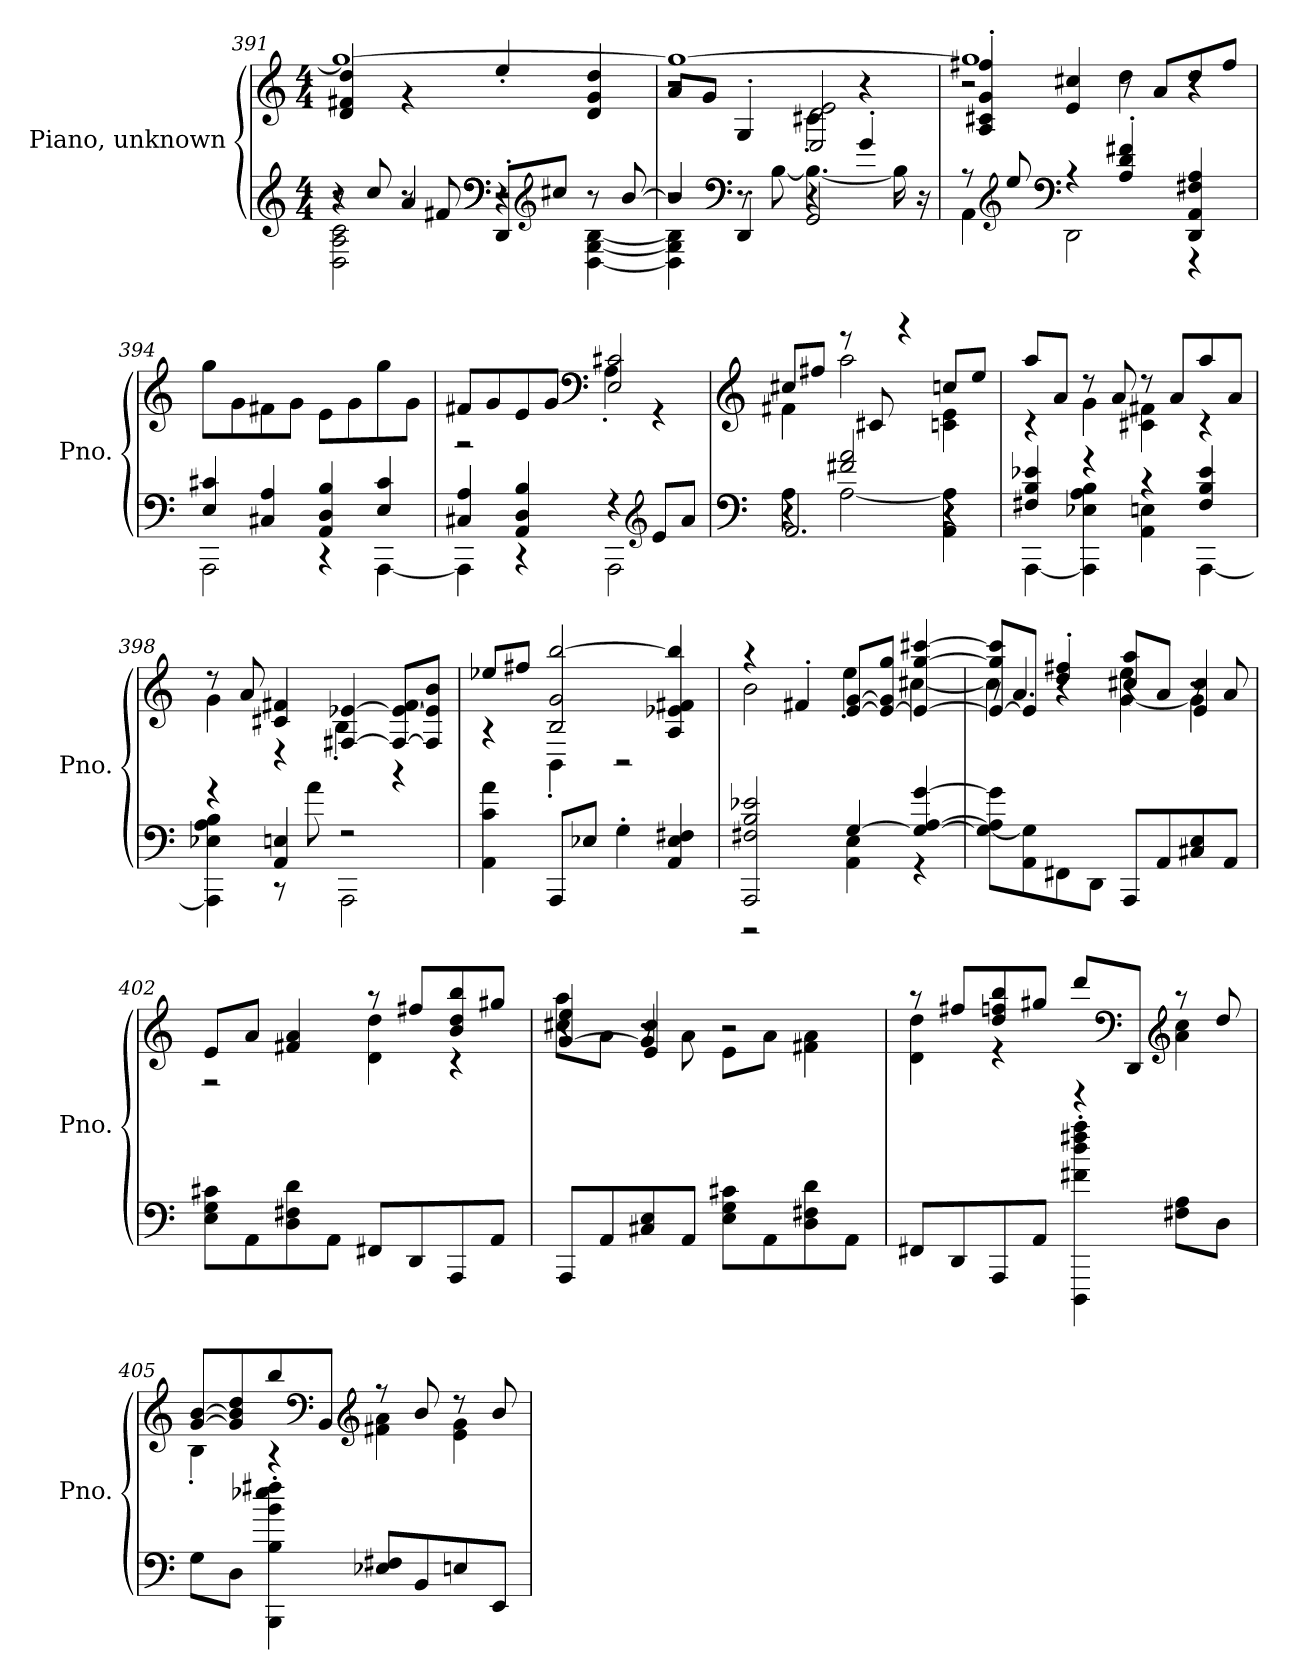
**kern	**kern
*part1	*part1
*staff2	*staff1
*I"Piano, unknown	*
*I'Pno.	*
!!LO:LB:g=z
*clefG2	*clefG2
*k[]	*k[]
*M4/4	*M4/4
=391	=391
*^	*^
*	*^	*	*
8r	2D\ 2A\ 2c\	4r	1gg_	4d/ 4f#X/ 4dd/
8cc/	.	.	.	.
8r	.	4a/	.	4r
8f#X/	.	.	.	.
*clefF4	*	*	*	*
8DD'/L	4r	2r	.	4ee'/
*clefG2	*	*	*	*
8cc#X/J	.	.	.	.
8r	[4D\ [4G\ [4B\	.	.	4d/ 4g/ 4dd/
[8b/	.	.	.	.
=392	=392	=392	=392	=392
*	*	*	*	*^
4b/]	4D\] 4G\] 4B\]	2r	1gg_	2r	8a/L
.	.	.	.	.	8g/J
*clefF4	*	*	*	*	*
4DD'/	8r	.	.	.	4G'/
.	[8B\	.	.	.	.
4r	4.B\_	2GG/	.	4c#X'\	2E/ 2d/ 2e/
4g'/	.	.	.	4r	.
.	16B\]	.	.	.	.
.	16r	.	.	.	.
*	*v	*v	*	*	*
=393	=393	=393	=393	=393
8r	4AA\	1gg]	2r	4A/' 4c#X/' 4g/' 4ff#X/'
*clefG2	*	*	*	*
8ee/	.	.	.	.
*clefF4	*	*	*	*
4r	2DD\	.	.	4e/ 4cc#X/
4A/' 4d/' 4f#X/'	.	.	4dd\	8r
.	.	.	.	8a/L
4DD/ 4AA/ 4F#X/ 4A/	4r	.	4r	8dd/
.	.	.	.	8ff#/J
*	*	*v	*v	*v
!!LO:LB:g=z
=394	=394	=394
4E/ 4c#X/	2AAA\	8gg\L
.	.	8g\
4C#X/ 4A/	.	8f#X\
.	.	8g\J
4AA/ 4D/ 4B/	4r	8e\L
.	.	8g\
4E/ 4c#/	[4AAA\	8gg\
.	.	8g\J
=395	=395	=395
*	*	*^
4C#X/ 4A/	4AAA\]	8f#X/L	2r
.	.	8g/	.
4AA/ 4D/ 4B/	4r	8e/	.
.	.	8g/J	.
*	*	*clefF4	*
4r	2AAA\	2E/ 2c#X/	4A'\
*clefG2	*	*	*
8e/L	.	.	4r
8a/J	.	.	.
*v	*v	*	*
=396	=396	=396
*clefF4	*clefG2	*
*^	*	*
*	*^	*	*
4r	4A\	2.AA/	8cc#X/L	4f#X\
.	.	.	8ff#X/J	.
2f#X/ 2a/	[2A\	.	8r	2aa\
.	.	.	8c#X/	.
.	.	.	4r	.
4r	4AA\ 4A\]	4r	8ccn/L	4cn\ 4e\
.	.	.	8ee/J	.
*	*v	*v	*	*
!!LO:LB:g=z	!!
=397	=397	=397	=397
4F#X/ 4B/ 4e-X/	[4AAA\	8aa/L	4r
.	.	8a/J	.
4r	4AAA\] 4E-X\ 4A\ 4B\	8r	4g\
.	.	8a/	.
4r	4AA\ 4En\	8r	4c#X\ 4f#X\
.	.	8a/L	.
4F#/ 4B/ 4e-/	[4AAA\	8aa/	4r
.	.	8a/J	.
=398	=398	=398	=398
4r	4AAA\] 4E-X\ 4A\ 4B\	8r	4g\
.	.	8a/	.
4AA/ 4En/	8r	4c#X/ 4f#X/	4r
.	8a\	.	.
2r	2AAA\	[4F#X/ [4e-X/	4B'\
.	.	8F#/_ 8e-/_ 8f#/L	4r
.	.	8F#/] 8e-/] 8b/J	.
*v	*v	*	*
=399	=399	=399
4AA\ 4c\ 4a\	8ee-X/L	4r
.	8ff#X/J	.
8AAA/L	2B/ 2g/ [2bb/	4BB'\
8E-X/J	.	.
4G'\	.	2r
4AA/ 4E-/ 4F#X/	4A/ 4e-X/ 4f#X/ 4bb/]	.
=400	=400	=400
*^	*	*
2AAA/ 2F#X/ 2B/ 2e-X/	2r	4r	2b\
.	.	4f#X'/	.
[4G/	4AA\ 4E\	[8e/ [8g/L	4ee'\
.	.	8e/_ 8g/] 8gg/J	.
4G/_ [4A/ [4g/	4r	4e/_ [4gg/ [4ccc#X/	[4cc#X\
*v	*v	*	*
!!LO:PB:g=z
=401	=401	=401
*	*	*^
8G\_ 8A\] 8g\]L	8e/_ 8gg/] 8ccc#/]L	4cc#\]	8r
8AA\ 8G\]	8e/J]	.	4.a/
8FF#X\	4dd/' 4ff#X/'	4r	.
8DD\J	.	.	.
8AAA/L	8cc#X/ 8aa/L	[4g\ 4ee\	4r
8AA/	8a/J	.	.
8C#X/ 8E/	8r	4g\]	4e/ 4cc#/
8AA/J	8a/	.	.
*	*	*v	*v
=402	=402	=402
8E\ 8G\ 8c#X\L	8e/L	2r
8AA\	8a/J	.
8D\ 8F#X\ 8d\	4f#X/ 4a/	.
8AA\J	.	.
8FF#X/L	8r	4d\ 4dd\
8DD/	8ff#X/L	.
8AAA/	8b/ 8dd/ 8bb/	4r
8AA/J	8gg#X/J	.
=403	=403	=403
*	*	*^
8AAA/L	[4g/ 4ee/	8cc#X\ 8aa\L	4r
8AA/	.	8a\J	.
8C#X/ 8E/	4g/]	8r	4e/ 4cc#/
8AA/J	.	8a\	.
8E\ 8G\ 8c#X\L	2r	8e\L	2r
8AA\	.	8a\J	.
8D\ 8F#X\ 8d\	.	4f#X\ 4a\	.
8AA\J	.	.	.
*	*	*v	*v
!!LO:LB:g=z
=404	=404	=404
8FF#X/L	8r	4d\ 4dd\
8DD/	8ff#X/L	.
8AAA/	8dd/ 8ffn/ 8bb/	4r
8AA/J	8gg#X/J	.
4DDD\' 4f#X\' 4dd\' 4ff#X\' 4aa\'	8ddd/L	4r
*	*clefF4	*
.	8DD/J	.
*	*clefG2	*
8F#X\ 8A\L	8r	4a\ 4cc\
8D\J	8dd/	.
=405	=405	=405
8G\L	[8g/ [8b/L	4B'\
8D\J	8g/] 8b/] 8dd/	.
4BBB\' 4B\' 4b\' 4ee-X\' 4ff#X\'	8bb/	4r
*	*clefF4	*
.	8BB/J	.
*	*clefG2	*
8E-X/ 8F#X/L	8r	4f#X\ 4a\
8BB/	8b/	.
8En/	8r	4e\ 4g\
8EE/J	8b/	.
*	*v	*v
=	=
*-	*-
